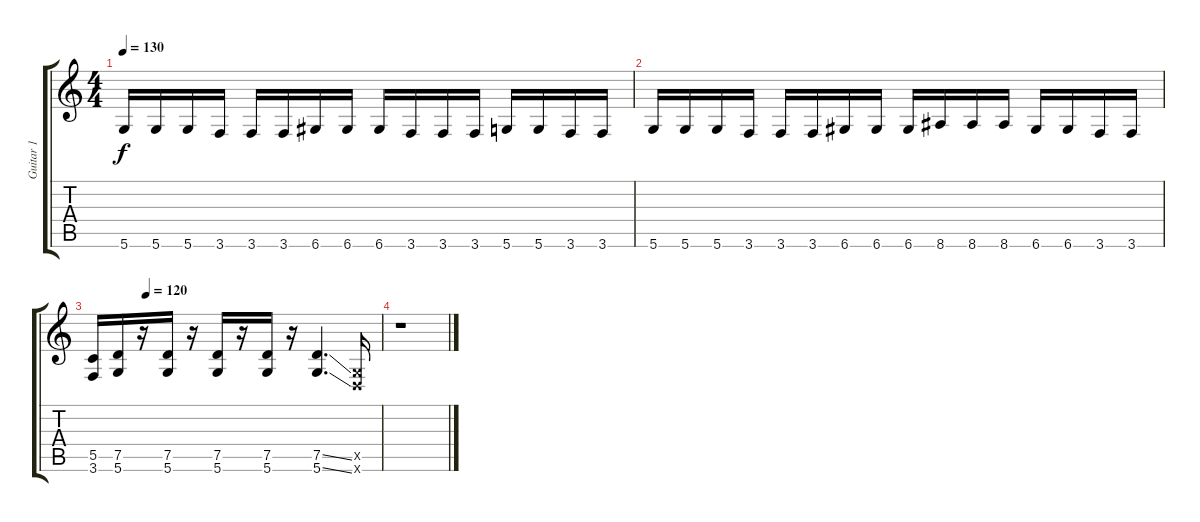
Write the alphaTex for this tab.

\track ("Guitar 1" "Guitar 1") {instrument overdrivenguitar}
\staff {score tabs}
\tuning (D4 A3 F3 C3 G2 D2) {hide}
\ts (4 4)
\tempo 130
\clef g2
\ks c
5.6.16{dy f} 5.6.16 5.6.16 3.6.16 3.6.16 3.6.16 6.6.16 6.6.16 6.6.16 3.6.16 3.6.16 3.6.16 5.6.16 5.6.16 3.6.16 3.6.16 |
5.6.16 5.6.16 5.6.16 3.6.16 3.6.16 3.6.16 6.6.16 6.6.16 6.6.16 8.6.16 8.6.16 8.6.16 6.6.16 6.6.16 3.6.16 3.6.16 |
\tempo (120 0.1875)
(5.5 3.6).16 (7.5 5.6).16 r.16 (7.5 5.6).16 r.16 (7.5 5.6).16 r.16 (7.5 5.6).16 r.16 (7.5{ss} 5.6{ss}).4{d} (0.5{x} 0.6{x}).16 |
r.1
